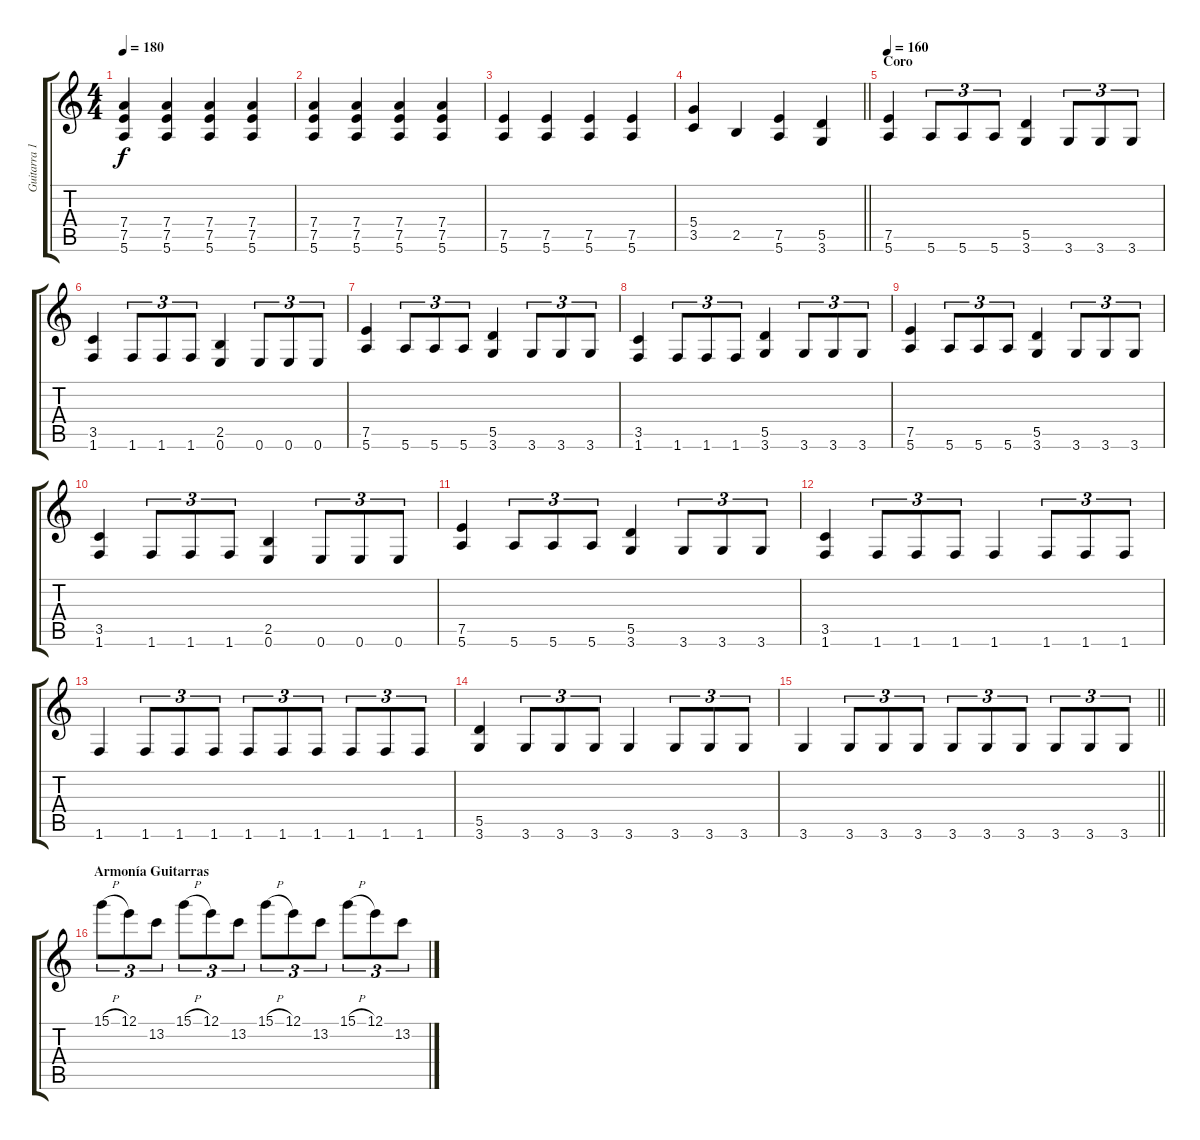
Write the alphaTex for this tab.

\track ("Guitarra 1" "Guitarra 1") {instrument overdrivenguitar}
\staff {score tabs}
\tuning (E4 B3 G3 D3 A2 E2) {hide}
\ts (4 4)
\tempo 180
\clef g2
\ks c
(7.4 7.5 5.6).4{dy f} (7.4 7.5 5.6).4 (7.4 7.5 5.6).4 (7.4 7.5 5.6).4 |
(7.4 7.5 5.6).4 (7.4 7.5 5.6).4 (7.4 7.5 5.6).4 (7.4 7.5 5.6).4 |
(7.5 5.6).4 (7.5 5.6).4 (7.5 5.6).4 (7.5 5.6).4 |
\barLineRight lightlight
(5.4 3.5).4 2.5.4 (7.5 5.6).4 (5.5 3.6).4 |
\section ("" "Coro")
\tempo 160
(7.5 5.6).4 5.6.8{tu (3 2)} 5.6.8{tu (3 2)} 5.6.8{tu (3 2)} (5.5 3.6).4 3.6.8{tu (3 2)} 3.6.8{tu (3 2)} 3.6.8{tu (3 2)} |
(3.5 1.6).4 1.6.8{tu (3 2)} 1.6.8{tu (3 2)} 1.6.8{tu (3 2)} (2.5 0.6).4 0.6.8{tu (3 2)} 0.6.8{tu (3 2)} 0.6.8{tu (3 2)} |
(7.5 5.6).4 5.6.8{tu (3 2)} 5.6.8{tu (3 2)} 5.6.8{tu (3 2)} (5.5 3.6).4 3.6.8{tu (3 2)} 3.6.8{tu (3 2)} 3.6.8{tu (3 2)} |
(3.5 1.6).4 1.6.8{tu (3 2)} 1.6.8{tu (3 2)} 1.6.8{tu (3 2)} (5.5 3.6).4 3.6.8{tu (3 2)} 3.6.8{tu (3 2)} 3.6.8{tu (3 2)} |
(7.5 5.6).4 5.6.8{tu (3 2)} 5.6.8{tu (3 2)} 5.6.8{tu (3 2)} (5.5 3.6).4 3.6.8{tu (3 2)} 3.6.8{tu (3 2)} 3.6.8{tu (3 2)} |
(3.5 1.6).4 1.6.8{tu (3 2)} 1.6.8{tu (3 2)} 1.6.8{tu (3 2)} (2.5 0.6).4 0.6.8{tu (3 2)} 0.6.8{tu (3 2)} 0.6.8{tu (3 2)} |
(7.5 5.6).4 5.6.8{tu (3 2)} 5.6.8{tu (3 2)} 5.6.8{tu (3 2)} (5.5 3.6).4 3.6.8{tu (3 2)} 3.6.8{tu (3 2)} 3.6.8{tu (3 2)} |
(3.5 1.6).4 1.6.8{tu (3 2)} 1.6.8{tu (3 2)} 1.6.8{tu (3 2)} 1.6.4 1.6.8{tu (3 2)} 1.6.8{tu (3 2)} 1.6.8{tu (3 2)} |
1.6.4 1.6.8{tu (3 2)} 1.6.8{tu (3 2)} 1.6.8{tu (3 2)} 1.6.8{tu (3 2)} 1.6.8{tu (3 2)} 1.6.8{tu (3 2)} 1.6.8{tu (3 2)} 1.6.8{tu (3 2)} 1.6.8{tu (3 2)} |
(5.5 3.6).4 3.6.8{tu (3 2)} 3.6.8{tu (3 2)} 3.6.8{tu (3 2)} 3.6.4 3.6.8{tu (3 2)} 3.6.8{tu (3 2)} 3.6.8{tu (3 2)} |
\barLineRight lightlight
3.6.4 3.6.8{tu (3 2)} 3.6.8{tu (3 2)} 3.6.8{tu (3 2)} 3.6.8{tu (3 2)} 3.6.8{tu (3 2)} 3.6.8{tu (3 2)} 3.6.8{tu (3 2)} 3.6.8{tu (3 2)} 3.6.8{tu (3 2)} |
\section ("" "Armonía Guitarras")
15.1{h}.8{tu (3 2)} 12.1.8{tu (3 2)} 13.2.8{tu (3 2)} 15.1{h}.8{tu (3 2)} 12.1.8{tu (3 2)} 13.2.8{tu (3 2)} 15.1{h}.8{tu (3 2)} 12.1.8{tu (3 2)} 13.2.8{tu (3 2)} 15.1{h}.8{tu (3 2)} 12.1.8{tu (3 2)} 13.2.8{tu (3 2)}
